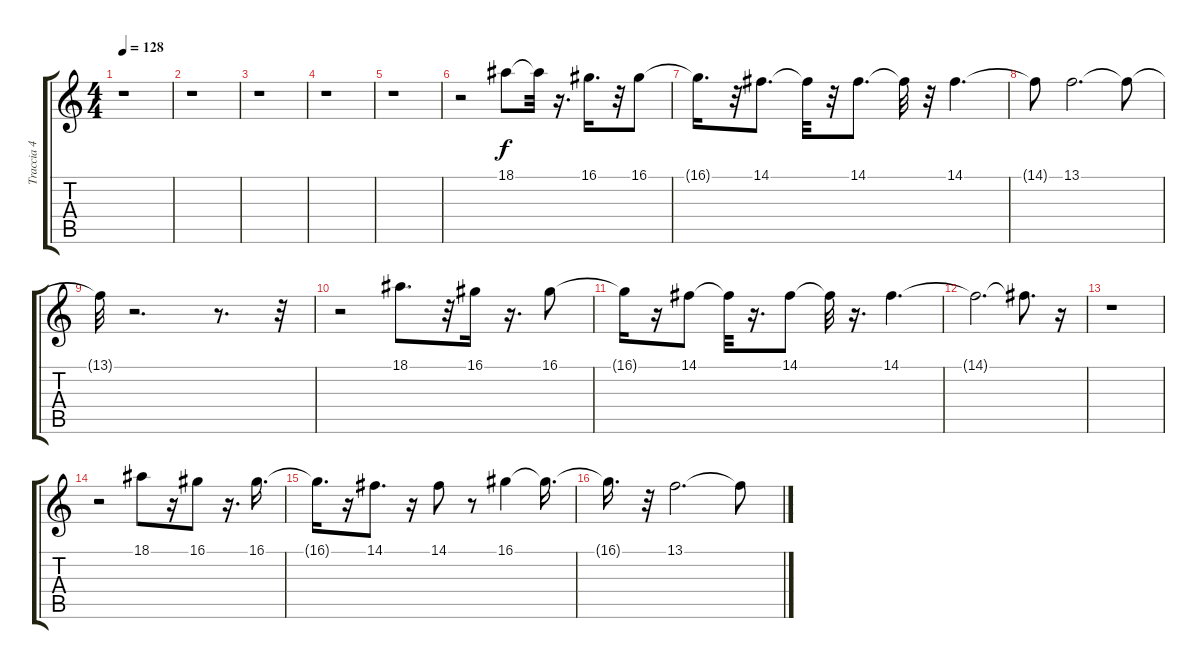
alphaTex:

\track ("Traccia 4" "Traccia 4") {instrument flute}
\staff {score tabs}
\tuning (E4 B3 G3 D3 A2 E2) {hide}
\ts (4 4)
\tempo 128
\clef g2
\ks c
r.1{dy f} |
r.1 |
r.1 |
r.1 |
r.1 |
r.2 18.1.8 18.1{t}.32 r.16{d} 16.1.16{d} r.32 16.1.8 |
16.1{t}.16{d} r.32 14.1.8{d} 14.1{t}.32 r.32 14.1.8{d} 14.1{t}.32 r.32 14.1.4{d} |
14.1{t}.8 13.1.2{d} 13.1{t}.8 |
13.1{t}.32 r.2{d} r.8{d} r.32 |
r.2 18.1.8{d} r.32 16.1.16 r.16{d} 16.1.8 |
16.1{t}.16 r.16 14.1.8 14.1{t}.32 r.16{d} 14.1.8 14.1{t}.32 r.16{d} 14.1.4{d} |
14.1{t}.2{d} 14.1{t}.8{d} r.16 |
r.1 |
r.2 18.1.8 r.16 16.1.8 r.16{d} 16.1.16{d} |
16.1{t}.16{d} r.16 14.1.8{d} r.16 14.1.8 r.8 16.1.4 16.1{t}.16{d} |
16.1{t}.16{d} r.32 13.1.2{d} 13.1{t}.8
